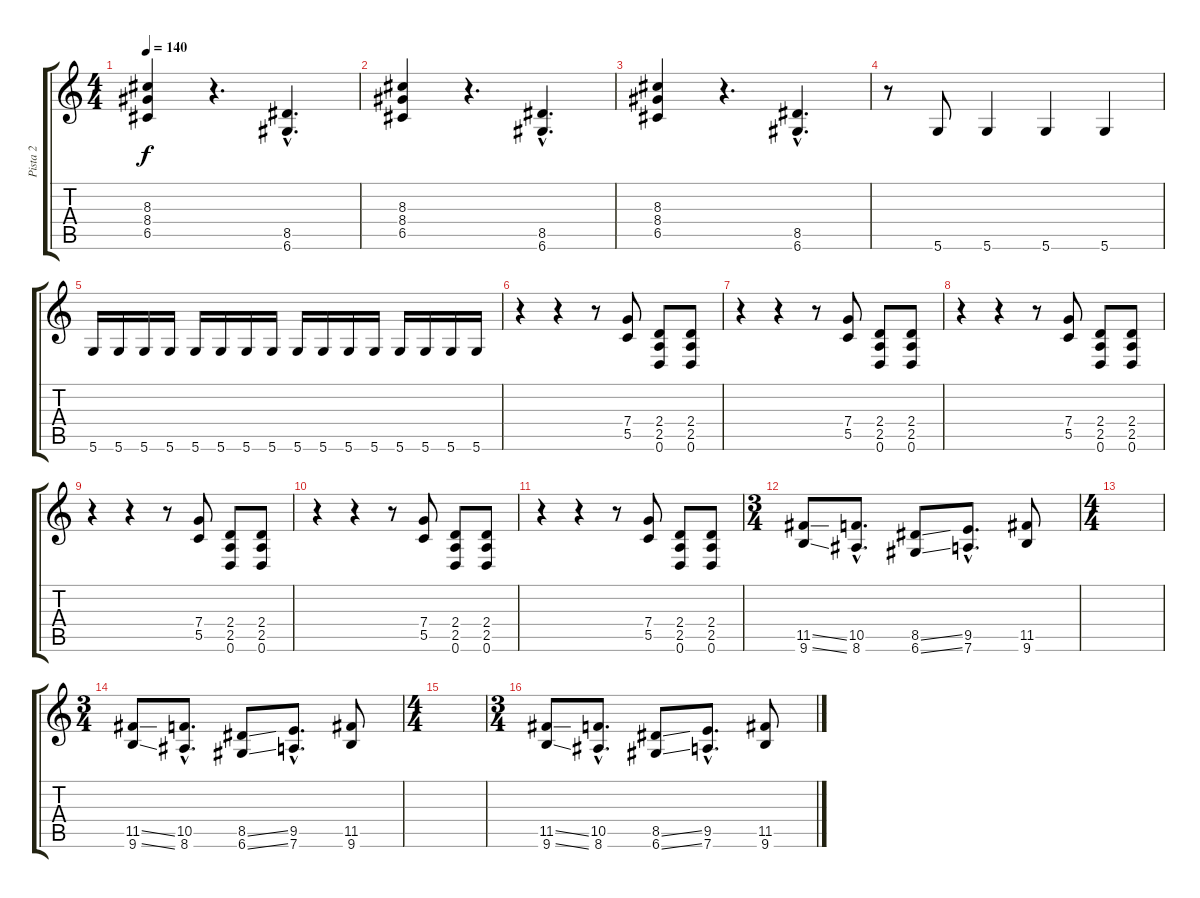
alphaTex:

\track ("Pista 2" "Pista 2") {instrument distortionguitar}
\staff {score tabs}
\tuning (D4 A3 F3 C3 G2 D2) {hide}
\ts (4 4)
\tempo 140
\clef g2
\ks c
(8.3 8.4 6.5).4{dy f} r.4{d} (8.5{hac} 6.6{hac}).4{d} |
(8.3 8.4 6.5).4 r.4{d} (8.5{hac} 6.6{hac}).4{d} |
(8.3 8.4 6.5).4 r.4{d} (8.5{hac} 6.6{hac}).4{d} |
r.8 5.6.8 5.6.4 5.6.4 5.6.4 |
5.6.16 5.6.16 5.6.16 5.6.16 5.6.16 5.6.16 5.6.16 5.6.16 5.6.16 5.6.16 5.6.16 5.6.16 5.6.16 5.6.16 5.6.16 5.6.16 |
r.4 r.4 r.8 (7.4 5.5).8 (2.4 2.5 0.6).8 (2.4 2.5 0.6).8 |
r.4 r.4 r.8 (7.4 5.5).8 (2.4 2.5 0.6).8 (2.4 2.5 0.6).8 |
r.4 r.4 r.8 (7.4 5.5).8 (2.4 2.5 0.6).8 (2.4 2.5 0.6).8 |
r.4 r.4 r.8 (7.4 5.5).8 (2.4 2.5 0.6).8 (2.4 2.5 0.6).8 |
r.4 r.4 r.8 (7.4 5.5).8 (2.4 2.5 0.6).8 (2.4 2.5 0.6).8 |
r.4 r.4 r.8 (7.4 5.5).8 (2.4 2.5 0.6).8 (2.4 2.5 0.6).8 |
\ts (3 4)
(11.5{ss} 9.6{ss}).8 (10.5{hac} 8.6{hac}).8{d} (8.5{ss} 6.6{ss}).8 (9.5{hac} 7.6{hac}).8{d} (11.5 9.6).8 |
\ts (4 4)
|
\ts (3 4)
(11.5{ss} 9.6{ss}).8 (10.5{hac} 8.6{hac}).8{d} (8.5{ss} 6.6{ss}).8 (9.5{hac} 7.6{hac}).8{d} (11.5 9.6).8 |
\ts (4 4)
|
\ts (3 4)
(11.5{ss} 9.6{ss}).8 (10.5{hac} 8.6{hac}).8{d} (8.5{ss} 6.6{ss}).8 (9.5{hac} 7.6{hac}).8{d} (11.5 9.6).8
